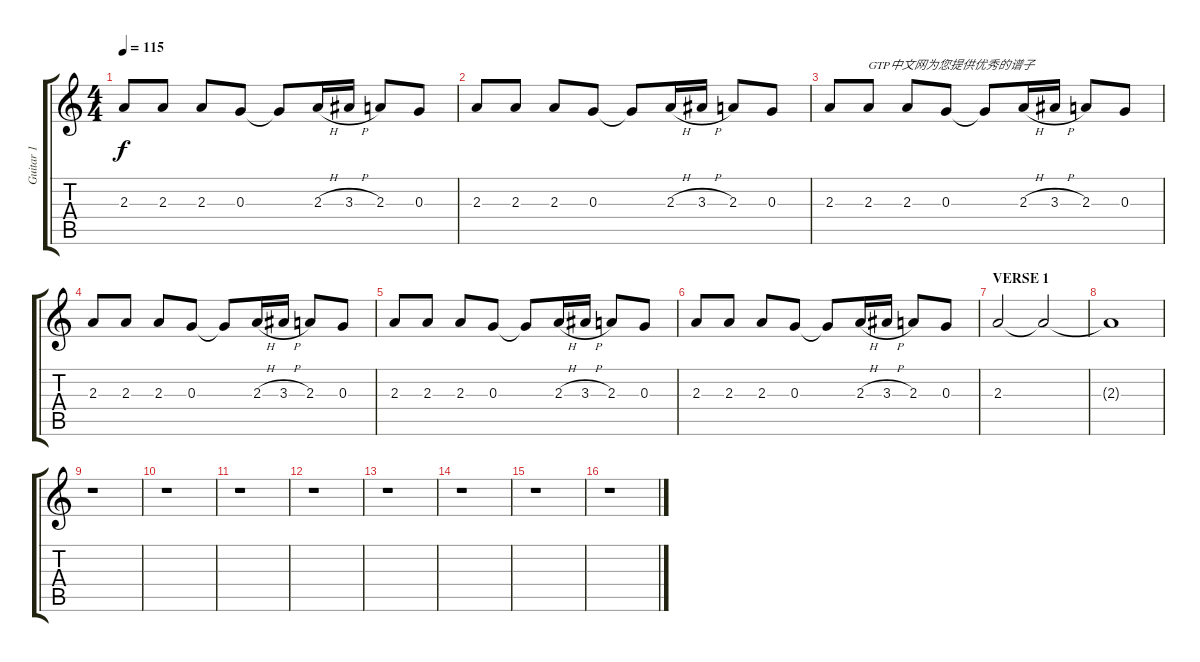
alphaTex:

\track ("Guitar 1" "Guitar 1") {instrument distortionguitar}
\staff {score tabs}
\tuning (E4 B3 G3 D3 A2 E2) {hide}
\ts (4 4)
\tempo 115
\clef g2
\ks c
2.3.8{dy f instrument distortionguitar} 2.3.8 2.3.8 0.3.8 0.3{t}.8 2.3{h}.16 3.3{h}.16 2.3.8 0.3.8 |
2.3.8 2.3.8 2.3.8 0.3.8 0.3{t}.8 2.3{h}.16 3.3{h}.16 2.3.8 0.3.8 |
2.3.8 2.3.8{txt "GTP中文网为您提供优秀的谱子"} 2.3.8 0.3.8 0.3{t}.8 2.3{h}.16 3.3{h}.16 2.3.8 0.3.8 |
2.3.8 2.3.8 2.3.8 0.3.8 0.3{t}.8 2.3{h}.16 3.3{h}.16 2.3.8 0.3.8 |
2.3.8 2.3.8 2.3.8 0.3.8 0.3{t}.8 2.3{h}.16 3.3{h}.16 2.3.8 0.3.8 |
2.3.8 2.3.8 2.3.8 0.3.8 0.3{t}.8 2.3{h}.16 3.3{h}.16 2.3.8 0.3.8 |
\section ("" "VERSE 1")
2.3.2{volume 0} 2.3{t}.2 |
2.3{t}.1 |
r.1 |
r.1 |
r.1 |
r.1 |
r.1 |
r.1 |
r.1 |
r.1
